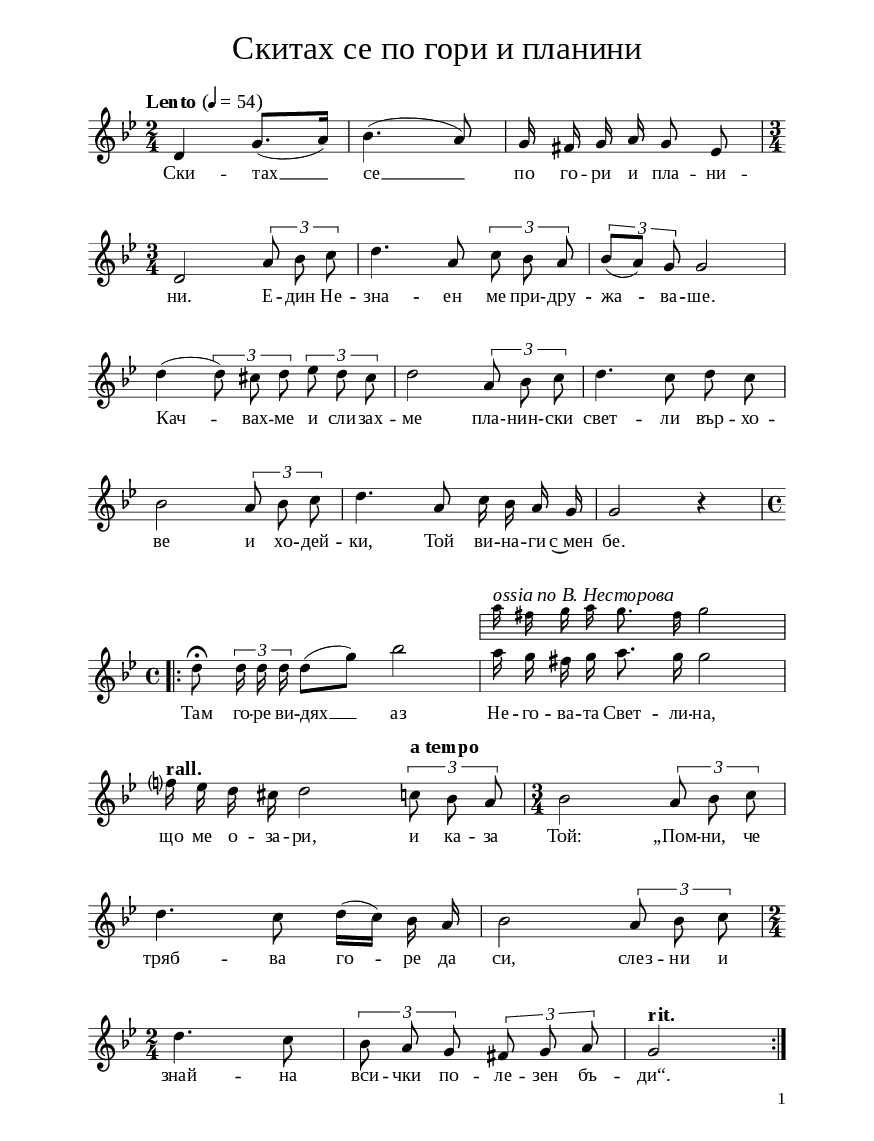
\version "2.24.4"

\include "include/globals.ily"

\bookpart {
  \label #'ref133
  \tocItem \markup "Скитах се по гори и планини"
  \include "include/bookpart-paper.ily"
  \score {
       \include "include/score-layout.ily"

    \new Staff = main \relative c' {
      \clef treble
      \key g \minor
      \time 2/4
      \tempoFunc "Lento" 4 "54"
      \autoBeamOff
      d4  g8. (  [a16] ) | % 2
      bes4. (  a8 ) | % 3
      g16  fis16  g16  a16  g8
      es8 \break | % 4
      \time 3/4  | % 4
      d2
      \tupletUp \times 2/3  {
        a'8   bes8  c8
      }
      | % 5
      d4.  a8
      \times 2/3  {
        c8   bes8  a8
      }
      | % 6

      \times 2/3  {
        \stemUp bes8 (   [a8] )  g8
      } \stemNeutral
      g2 \break | % 7
      d'4 (
      \times 2/3  {
        d8 )   cis8  d8
      }

      \times 2/3  {
        es8   d8  cis8
      }
      | % 8
      d2
      \times 2/3  {
        a8   bes8  c8
      }
      | % 9
      d4.  c8  d8  c8 \break
      |
      bes2
      \times 2/3  {
        a8   bes8  c8
      }
      | % 11
      d4.  a8  c16  bes16
      a16  g16 | % 12
      g2 r4    \bar ".|:-|"
      | % 13
      \time 4/4  | % 13
      d'8 ^\fermata
      \times 2/3  {
        d16  d16  d16 ]
      }
      d8 ( [  g8 ) ]  bes2 | % 14

      <<
        {a16  g16  fis16  g16 a8.  g16  g2}

        \new Staff \with {
          \override VerticalAxisGroup.default-staff-staff-spacing =
         #'((basic-distance . 6.5)
             (padding . -10))
          \remove "Time_signature_engraver"
          alignAboveContext = #"main"
          fontSize = #-1.5
          \override StaffSymbol.staff-space = #(magstep -2)
          \override StaffSymbol.thickness = #(magstep -2)
          firstClef = ##f
        }
        {\autoBeamOff a16 ^\markup { \large \italic "ossia по В. Несторова"} fis16 g a g8. fis16 g2}
      >>
      \break | % 15

      \tempo "rall." f?16 es16
      d16  cis16  d2
      \times 2/3  {
        \tempo "a tempo" c8 bes8
        a8
      }
      | % 16
      \time 3/4  | % 16
      bes2
      \times 2/3  {
        a8  bes8  c8
      }
      \break | % 17
      d4.  c8  d16 ( [  c16
      ) ]  bes16  a16 | % 18
      bes2
      \times 2/3  {
        a8   bes8  c8
      } \time 2/4 \break | % 19
      d4.  c8 |
      \times 2/3  {
        bes8   a8  g8
      }
      \times 2/3  {
        fis8   g8    a8
      } |
      \tempo "rit." g2
      \bar ":|."

    }

    \addlyrics {
      Ски -- тах __  се __  по го -- ри
      и пла -- ни -- ни. Е -- дин Не --
      зна -- ен ме "при-" -- дру -- жа  --
      ва -- ше. Кач -- вах -- ме и сли
      -- зах -- ме "пла-" -- "нин-" -- ски свет --
      ли вър -- хо -- ве и хо -- дей --
      ки, Той ви -- на -- ги с~мен бе.
      Там го -- ре ви -- дях __  аз Не --
      го -- ва -- та Свет -- ли -- на, що
      ме о -- за -- ри, и ка -- за Той:
      „Пом -- ни, че тряб -- ва го --
      ре да си, слез -- ни и знай -- на
      вси -- чки по -- ле -- зен бъ --
      ди“.
    }

    \header {
      title = \titleFunc #'ref_desc_12 "Скитах се по гори и планини" "Skitah se po gori i planini"
    }

    \midi{}

  } % score


} % bookpart
